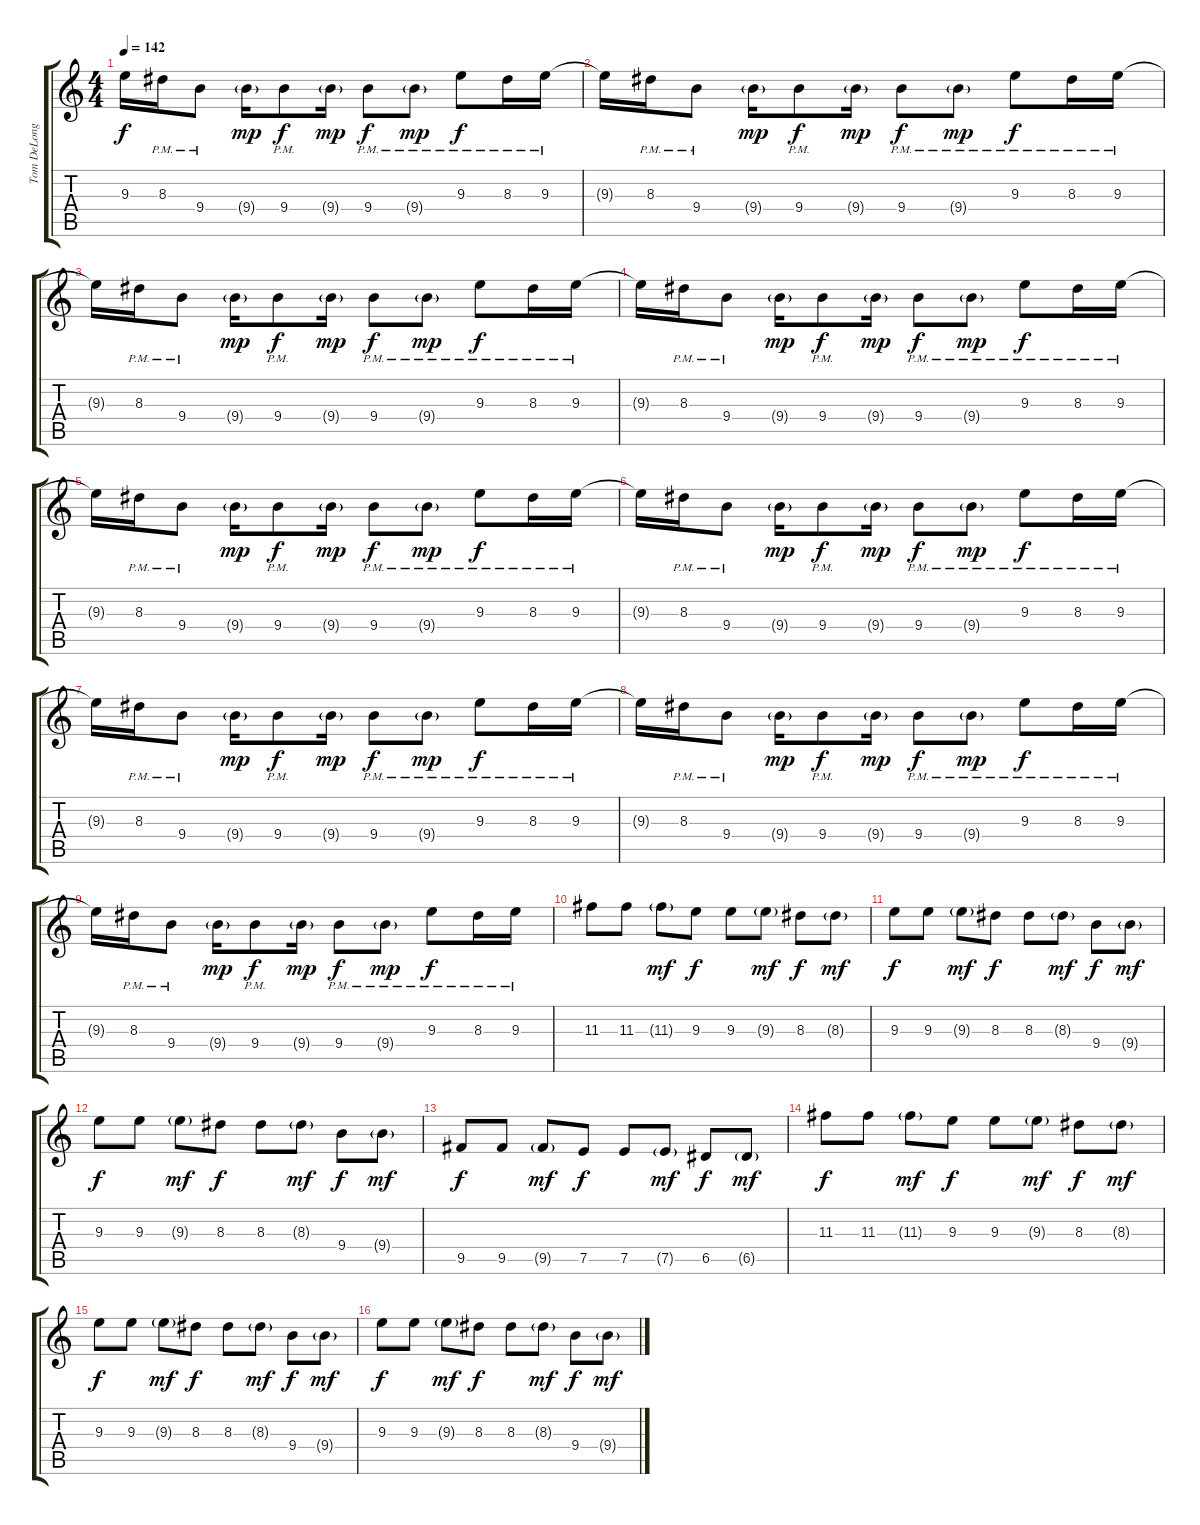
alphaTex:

\track ("Tom DeLonge" "Tom DeLong") {instrument distortionguitar}
\staff {score tabs}
\tuning (E4 B3 G3 D3 A2 E2) {hide}
\ts (4 4)
\tempo 142
\clef g2
\ks c
9.3{t}.16{dy f} 8.3{pm}.16 9.4{pm}.8 9.4{g}.16{dy mp} 9.4{pm}.8{dy f} 9.4{g}.16{dy mp} 9.4{pm}.8{dy f} 9.4{g pm}.8{dy mp} 9.3{pm}.8{dy f} 8.3{pm}.16 9.3{pm}.16 |
9.3{t}.16 8.3{pm}.16 9.4{pm}.8 9.4{g}.16{dy mp} 9.4{pm}.8{dy f} 9.4{g}.16{dy mp} 9.4{pm}.8{dy f} 9.4{g pm}.8{dy mp} 9.3{pm}.8{dy f} 8.3{pm}.16 9.3{pm}.16 |
9.3{t}.16 8.3{pm}.16 9.4{pm}.8 9.4{g}.16{dy mp} 9.4{pm}.8{dy f} 9.4{g}.16{dy mp} 9.4{pm}.8{dy f} 9.4{g pm}.8{dy mp} 9.3{pm}.8{dy f} 8.3{pm}.16 9.3{pm}.16 |
9.3{t}.16 8.3{pm}.16 9.4{pm}.8 9.4{g}.16{dy mp} 9.4{pm}.8{dy f} 9.4{g}.16{dy mp} 9.4{pm}.8{dy f} 9.4{g pm}.8{dy mp} 9.3{pm}.8{dy f} 8.3{pm}.16 9.3{pm}.16 |
9.3{t}.16 8.3{pm}.16 9.4{pm}.8 9.4{g}.16{dy mp} 9.4{pm}.8{dy f} 9.4{g}.16{dy mp} 9.4{pm}.8{dy f} 9.4{g pm}.8{dy mp} 9.3{pm}.8{dy f} 8.3{pm}.16 9.3{pm}.16 |
9.3{t}.16 8.3{pm}.16 9.4{pm}.8 9.4{g}.16{dy mp} 9.4{pm}.8{dy f} 9.4{g}.16{dy mp} 9.4{pm}.8{dy f} 9.4{g pm}.8{dy mp} 9.3{pm}.8{dy f} 8.3{pm}.16 9.3{pm}.16 |
9.3{t}.16 8.3{pm}.16 9.4{pm}.8 9.4{g}.16{dy mp} 9.4{pm}.8{dy f} 9.4{g}.16{dy mp} 9.4{pm}.8{dy f} 9.4{g pm}.8{dy mp} 9.3{pm}.8{dy f} 8.3{pm}.16 9.3{pm}.16 |
9.3{t}.16 8.3{pm}.16 9.4{pm}.8 9.4{g}.16{dy mp} 9.4{pm}.8{dy f} 9.4{g}.16{dy mp} 9.4{pm}.8{dy f} 9.4{g pm}.8{dy mp} 9.3{pm}.8{dy f} 8.3{pm}.16 9.3{pm}.16 |
9.3{t}.16 8.3{pm}.16 9.4{pm}.8 9.4{g}.16{dy mp} 9.4{pm}.8{dy f} 9.4{g}.16{dy mp} 9.4{pm}.8{dy f} 9.4{g pm}.8{dy mp} 9.3{pm}.8{dy f} 8.3{pm}.16 9.3{pm}.16 |
11.3.8{volume 16} 11.3.8 11.3{g}.8{dy mf} 9.3.8{dy f} 9.3.8 9.3{g}.8{dy mf} 8.3.8{dy f} 8.3{g}.8{dy mf} |
9.3.8{dy f} 9.3.8 9.3{g}.8{dy mf} 8.3.8{dy f} 8.3.8 8.3{g}.8{dy mf} 9.4.8{dy f} 9.4{g}.8{dy mf} |
9.3.8{dy f} 9.3.8 9.3{g}.8{dy mf} 8.3.8{dy f} 8.3.8 8.3{g}.8{dy mf} 9.4.8{dy f} 9.4{g}.8{dy mf} |
9.5.8{dy f} 9.5.8 9.5{g}.8{dy mf} 7.5.8{dy f} 7.5.8 7.5{g}.8{dy mf} 6.5.8{dy f} 6.5{g}.8{dy mf} |
11.3.8{dy f} 11.3.8 11.3{g}.8{dy mf} 9.3.8{dy f} 9.3.8 9.3{g}.8{dy mf} 8.3.8{dy f} 8.3{g}.8{dy mf} |
9.3.8{dy f} 9.3.8 9.3{g}.8{dy mf} 8.3.8{dy f} 8.3.8 8.3{g}.8{dy mf} 9.4.8{dy f} 9.4{g}.8{dy mf} |
9.3.8{dy f} 9.3.8 9.3{g}.8{dy mf} 8.3.8{dy f} 8.3.8 8.3{g}.8{dy mf} 9.4.8{dy f} 9.4{g}.8{dy mf}
